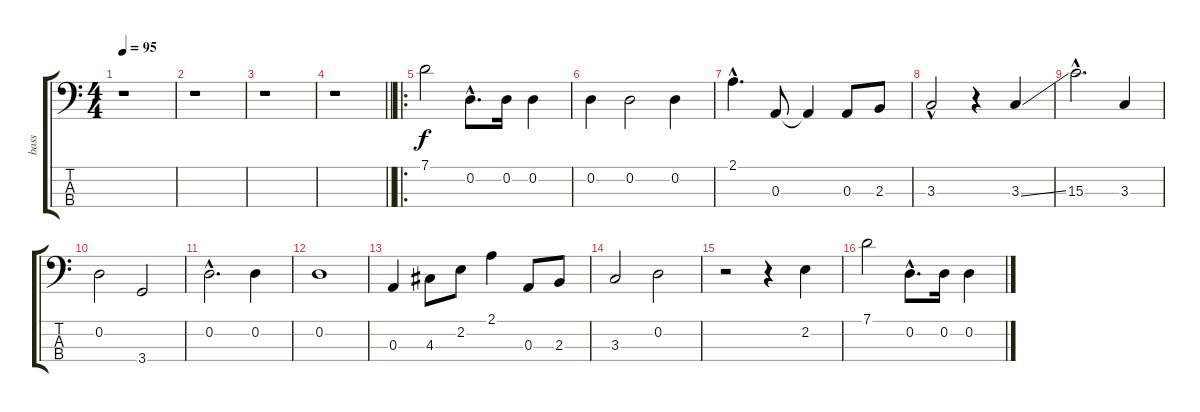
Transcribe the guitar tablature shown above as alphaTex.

\track ("bass" "bass") {instrument electricbassfinger}
\staff {score tabs}
\tuning (G2 D2 A1 E1) {hide}
\ts (4 4)
\tempo 95
\clef f4
\ks c
r.1{dy f instrument electricbassfinger} |
r.1 |
r.1 |
\barLineRight lightlight
r.1 |
\ro
7.1.2 0.2{hac}.8{d} 0.2.16 0.2.4 |
0.2.4 0.2.2 0.2.4 |
2.1{hac}.4{d} 0.3.8 0.3{t}.4 0.3.8 2.3.8 |
3.3{hac}.2 r.4 3.3{ss}.4 |
15.3{hac}.2{d} 3.3.4 |
0.2.2 3.4.2 |
0.2{hac}.2{d} 0.2.4 |
0.2.1 |
0.3.4 4.3.8 2.2.8 2.1.4 0.3.8 2.3.8 |
3.3.2 0.2.2 |
r.2 r.4 2.2.4 |
7.1.2 0.2{hac}.8{d} 0.2.16 0.2.4
